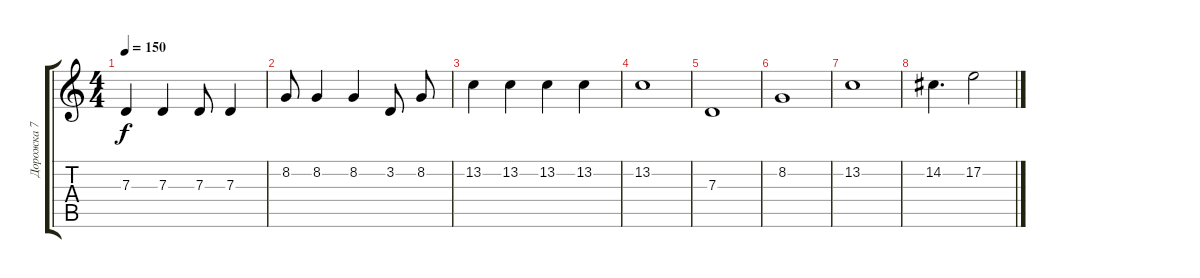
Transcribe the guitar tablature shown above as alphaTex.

\track ("Дорожка 7" "Дорожка 7") {instrument pad7halo}
\staff {score tabs}
\tuning (E4 B3 G3 D3 A2 E2) {hide}
\ts (4 4)
\tempo 150
\clef g2
\ks c
7.3.4{dy f} 7.3.4 7.3.8 7.3.4 |
8.2.8 8.2.4 8.2.4 3.2.8 8.2.8 |
13.2.4 13.2.4 13.2.4 13.2.4 |
13.2.1 |
7.3.1 |
8.2.1 |
13.2.1 |
14.2.4{d} 17.2.2
